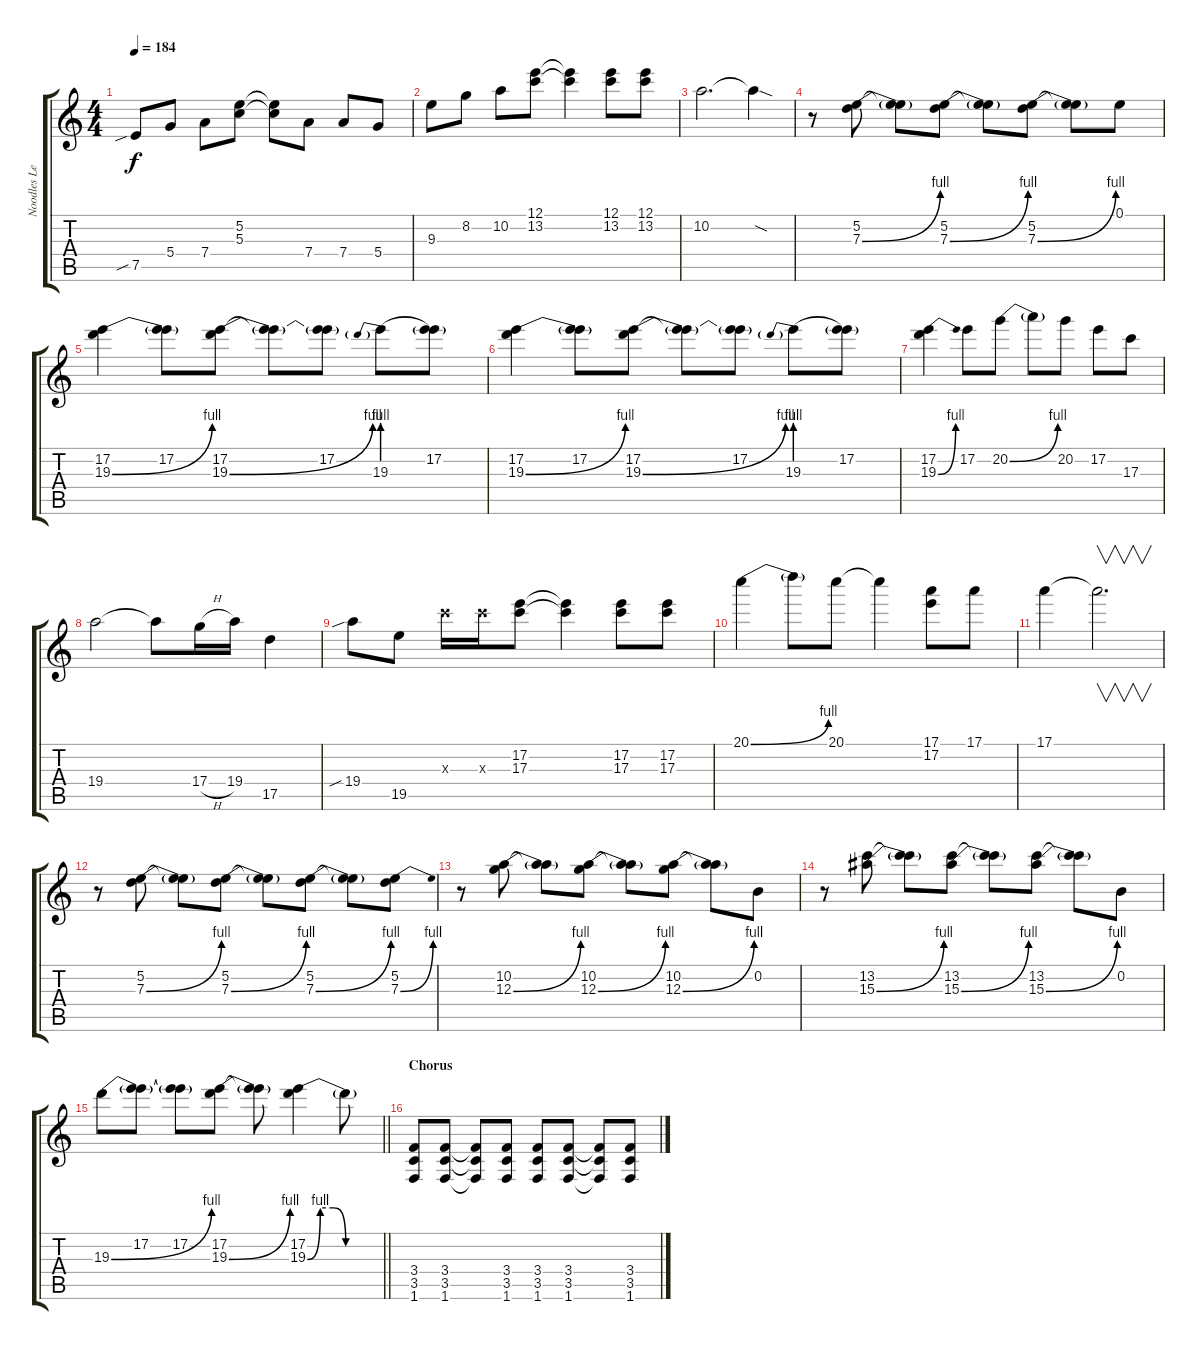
\track ("Noodles Lead Guitar" "Noodles Le") {instrument overdrivenguitar}
\staff {score tabs}
\tuning (E4 B3 G3 D3 A2 E2) {hide}
\ts (4 4)
\tempo 184
\clef g2
\ks c
7.5{sib}.8{dy f} 5.4.8 7.4.8 (5.2 5.3).8 (5.2{t} 5.3{t}).8 7.4.8 7.4.8 5.4.8 |
9.3.8 8.2.8 10.2.8 (12.1 13.2).8 (12.1{t} 13.2{t}).4 (12.1 13.2).8 (12.1 13.2).8 |
10.2.2{d} 10.2{sod t}.4 |
r.8 (5.2 7.3{be (bend 0 0 60 4)}).8 (5.2{t} 7.3{t}).8 (5.2 7.3{be (bend 0 0 60 4)}).8 (5.2{t} 7.3{t}).8 (5.2 7.3{be (bend 0 0 60 4)}).8 (5.2{t} 7.3{t}).8 0.1.8 |
(17.2 19.3{be (bend 0 0 60 4)}).4 (17.2 19.3{t}).8 (17.2 19.3{be (bend 0 0 60 4)}).8 (17.2{t} 19.3{t}).8 (17.2 19.3{t}).8 19.3{be (prebend 0 4 60 4)}.8 (17.2 19.3{t}).8 |
(17.2 19.3{be (bend 0 0 60 4)}).4 (17.2 19.3{t}).8 (17.2 19.3{be (bend 0 0 60 4)}).8 (17.2{t} 19.3{t}).8 (17.2 19.3{t}).8 19.3{be (prebend 0 4 60 4)}.8 (17.2 19.3{t}).8 |
(17.2 19.3{be (bend 0 0 60 4)}).4 17.2.8 20.2{be (bend 0 0 60 4)}.8 20.2{t}.8 20.2.8 17.2.8 17.3.8 |
19.4.2 19.4{t}.8 17.4{h}.16 19.4.16 17.5.4 |
19.4{sib}.8 19.5.8 17.3{x}.16 17.3{x}.16 (17.2 17.3).8 (17.2{t} 17.3{t}).4 (17.2 17.3).8 (17.2 17.3).8 |
20.1{be (bend 0 0 60 4)}.4 20.1{t}.8 20.1.8 20.1{t}.4 (17.1 17.2).8 17.1.8 |
17.1.4 17.1{t}.2{v d} |
r.8 (5.2 7.3{be (bend 0 0 60 4)}).8 (5.2{t} 7.3{t}).8 (5.2 7.3{be (bend 0 0 60 4)}).8 (5.2{t} 7.3{t}).8 (5.2 7.3{be (bend 0 0 60 4)}).8 (5.2{t} 7.3{t}).8 (5.2 7.3{be (bend 0 0 60 4)}).8 |
r.8 (10.2 12.3{be (bend 0 0 60 4)}).8 (10.2{t} 12.3{t}).8 (10.2 12.3{be (bend 0 0 60 4)}).8 (10.2{t} 12.3{t}).8 (10.2 12.3{be (bend 0 0 60 4)}).8 (10.2{t} 12.3{t}).8 0.2.8 |
r.8 (13.2 15.3{be (bend 0 0 60 4)}).8 (13.2{t} 15.3{t}).8 (13.2 15.3{be (bend 0 0 60 4)}).8 (13.2{t} 15.3{t}).8 (13.2 15.3{be (bend 0 0 60 4)}).8 (13.2{t} 15.3{t}).8 0.2.8 |
\barLineRight lightlight
19.3{be (bend 0 0 60 4)}.8 (17.2 19.3{t}).8 (17.2 19.3{t}).8 (17.2 19.3{be (bend 0 0 60 4)}).8 (17.2{t} 19.3{t}).8 (17.2 19.3{be (custom 0 0 10 4 20 4 30 0 60 0)}).4 19.3{t}.8 |
\section ("" "Chorus")
(3.4 3.5 1.6).8 (3.4 3.5 1.6).8 (3.4{t} 3.5{t} 1.6{t}).8 (3.4 3.5 1.6).8 (3.4 3.5 1.6).8 (3.4 3.5 1.6).8 (3.4{t} 3.5{t} 1.6{t}).8 (3.4 3.5 1.6).8
